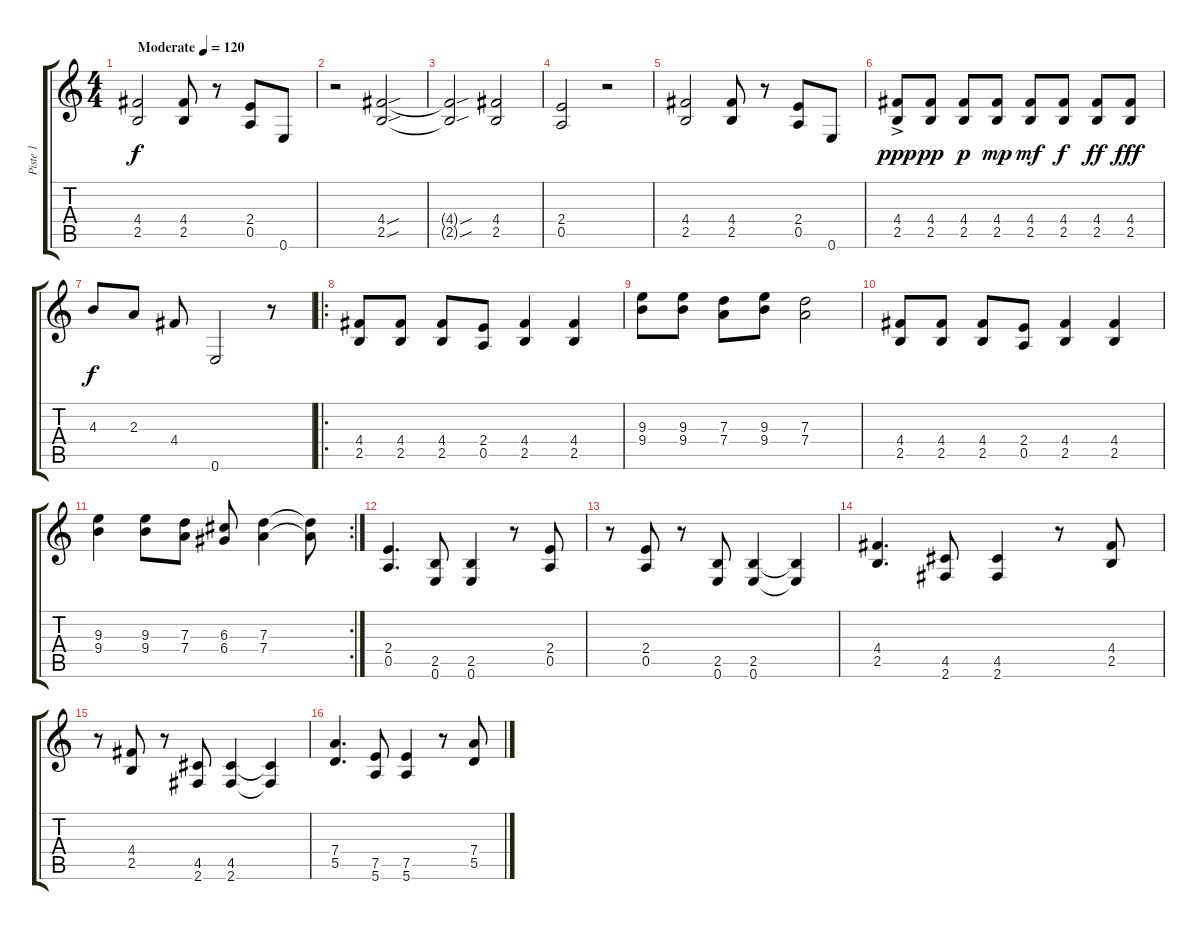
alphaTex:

\track ("Piste 1" "Piste 1") {instrument overdrivenguitar}
\staff {score tabs}
\tuning (E4 B3 G3 D3 A2 E2) {hide}
\ts (4 4)
\tempo (120 "Moderate")
\clef g2
\ks c
(4.4 2.5).2{dy f instrument overdrivenguitar} (4.4 2.5).8 r.8 (2.4 0.5).8 0.6.8 |
r.2 (4.4{sou} 2.5{sou}).2 |
(4.4{sou t} 2.5{sou t}).2 (4.4 2.5).2 |
(2.4 0.5).2 r.2 |
(4.4 2.5).2 (4.4 2.5).8 r.8 (2.4 0.5).8 0.6.8 |
(4.4{ac} 2.5).8{dy ppp} (4.4 2.5).8{dy pp} (4.4 2.5).8{dy p} (4.4 2.5).8{dy mp} (4.4 2.5).8{dy mf} (4.4 2.5).8{dy f} (4.4 2.5).8{dy ff} (4.4 2.5).8{dy fff} |
4.3.8{dy f} 2.3.8 4.4.8 0.6.2 r.8 |
\ro
(4.4 2.5).8 (4.4 2.5).8 (4.4 2.5).8 (2.4 0.5).8 (4.4 2.5).4 (4.4 2.5).4 |
(9.3 9.4).8 (9.3 9.4).8 (7.3 7.4).8 (9.3 9.4).8 (7.3 7.4).2 |
(4.4 2.5).8 (4.4 2.5).8 (4.4 2.5).8 (2.4 0.5).8 (4.4 2.5).4 (4.4 2.5).4 |
\rc 2
(9.3 9.4).4 (9.3 9.4).8 (7.3 7.4).8 (6.3 6.4).8 (7.3 7.4).4 (7.3{t} 7.4{t}).8 |
(2.4 0.5).4{d} (2.5 0.6).8 (2.5 0.6).4 r.8 (2.4 0.5).8 |
r.8 (2.4 0.5).8 r.8 (2.5 0.6).8 (2.5 0.6).4 (2.5{t} 0.6{t}).4 |
(4.4 2.5).4{d} (4.5 2.6).8 (4.5 2.6).4 r.8 (4.4 2.5).8 |
r.8 (4.4 2.5).8 r.8 (4.5 2.6).8 (4.5 2.6).4 (4.5{t} 2.6{t}).4 |
(7.4 5.5).4{d} (7.5 5.6).8 (7.5 5.6).4 r.8 (7.4 5.5).8
